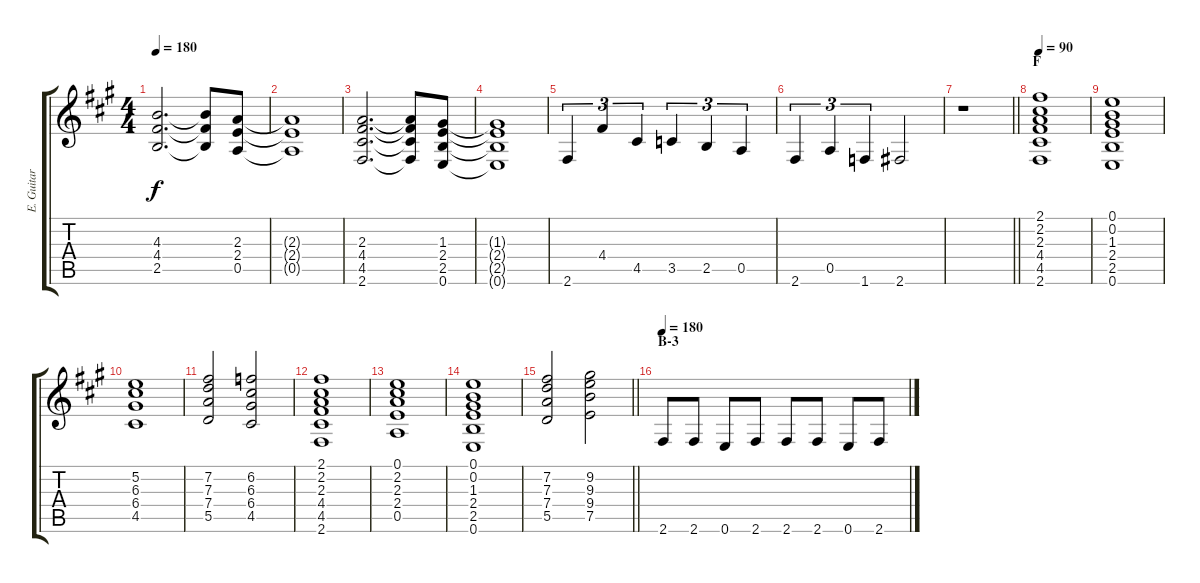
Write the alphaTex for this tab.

\track ("E. Guitar II" "E. Guitar ") {instrument overdrivenguitar}
\staff {score tabs}
\tuning (E4 B3 G3 D3 A2 E2) {hide}
\ts (4 4)
\tempo 180
\clef g2
\ks a
(4.3 4.4 2.5).2{d dy f} (4.3{t} 4.4{t} 2.5{t}).8 (2.3 2.4 0.5).8 |
(2.3{t} 2.4{t} 0.5{t}).1 |
(2.3 4.4 4.5 2.6).2{d} (2.3{t} 4.4{t} 4.5{t} 2.6{t}).8 (1.3 2.4 2.5 0.6).8 |
(1.3{t} 2.4{t} 2.5{t} 0.6{t}).1 |
2.6.4{tu (3 2)} 4.4.4{tu (3 2)} 4.5.4{tu (3 2)} 3.5.4{tu (3 2)} 2.5.4{tu (3 2)} 0.5.4{tu (3 2)} |
2.6.4{tu (3 2)} 0.5.4{tu (3 2)} 1.6.4{tu (3 2)} 2.6.2 |
\barLineRight lightlight
r.1 |
\section ("" "F")
\tempo 90
(2.1 2.2 2.3 4.4 4.5 2.6).1 |
(0.1 0.2 1.3 2.4 2.5 0.6).1 |
(5.2 6.3 6.4 4.5).1 |
(7.2 7.3 7.4 5.5).2 (6.2 6.3 6.4 4.5).2 |
(2.1 2.2 2.3 4.4 4.5 2.6).1 |
(0.1 2.2 2.3 2.4 0.5).1 |
(0.1 0.2 1.3 2.4 2.5 0.6).1 |
\barLineRight lightlight
(7.2 7.3 7.4 5.5).2 (9.2 9.3 9.4 7.5).2 |
\section ("" "B-3")
\tempo 180
2.6.8 2.6.8 0.6.8 2.6.8 2.6.8 2.6.8 0.6.8 2.6.8
